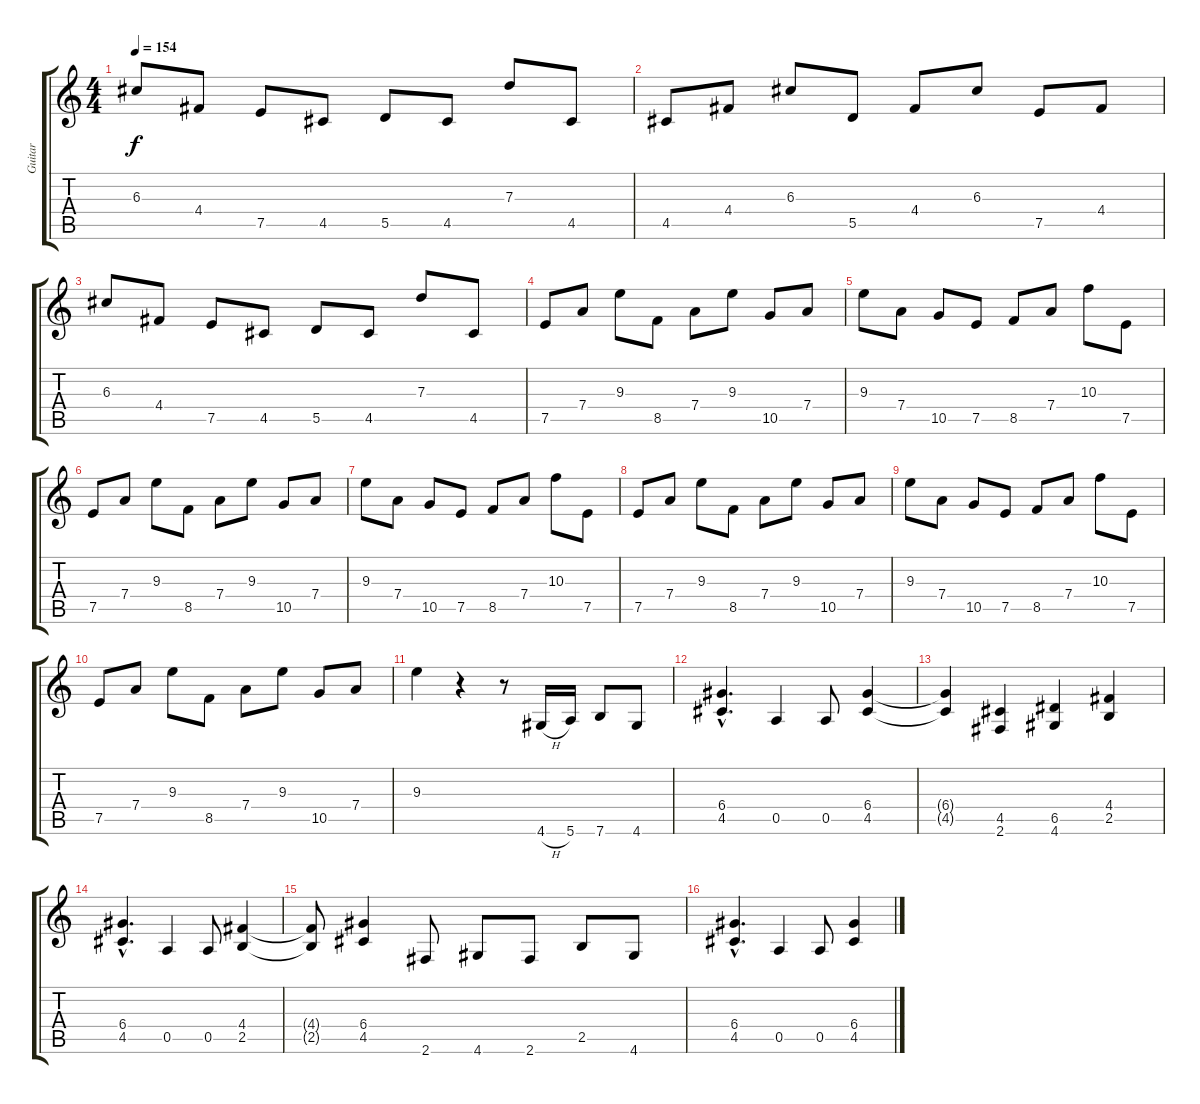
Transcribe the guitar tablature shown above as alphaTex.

\track ("Guitar" "Guitar") {instrument distortionguitar}
\staff {score tabs}
\tuning (E4 B3 G3 D3 A2 E2) {hide}
\ts (4 4)
\tempo 154
\clef g2
\ks c
6.3.8{dy f} 4.4.8 7.5.8 4.5.8 5.5.8 4.5.8 7.3.8 4.5.8 |
4.5.8 4.4.8 6.3.8 5.5.8 4.4.8 6.3.8 7.5.8 4.4.8 |
6.3.8 4.4.8 7.5.8 4.5.8 5.5.8 4.5.8 7.3.8 4.5.8 |
7.5.8 7.4.8 9.3.8 8.5.8 7.4.8 9.3.8 10.5.8 7.4.8 |
9.3.8 7.4.8 10.5.8 7.5.8 8.5.8 7.4.8 10.3.8 7.5.8 |
7.5.8 7.4.8 9.3.8 8.5.8 7.4.8 9.3.8 10.5.8 7.4.8 |
9.3.8 7.4.8 10.5.8 7.5.8 8.5.8 7.4.8 10.3.8 7.5.8 |
7.5.8 7.4.8 9.3.8 8.5.8 7.4.8 9.3.8 10.5.8 7.4.8 |
9.3.8 7.4.8 10.5.8 7.5.8 8.5.8 7.4.8 10.3.8 7.5.8 |
7.5.8 7.4.8 9.3.8 8.5.8 7.4.8 9.3.8 10.5.8 7.4.8 |
9.3.4 r.4 r.8 4.6{h}.16 5.6.16 7.6.8 4.6.8 |
(6.4{hac} 4.5{hac}).4{d} 0.5.4 0.5.8 (6.4 4.5).4 |
(6.4{t} 4.5{t}).4 (4.5 2.6).4 (6.5 4.6).4 (4.4 2.5).4 |
(6.4{hac} 4.5{hac}).4{d} 0.5.4 0.5.8 (4.4 2.5).4 |
(4.4{t} 2.5{t}).8 (6.4 4.5).4 2.6.8 4.6.8 2.6.8 2.5.8 4.6.8 |
(6.4{hac} 4.5{hac}).4{d} 0.5.4 0.5.8 (6.4 4.5).4
